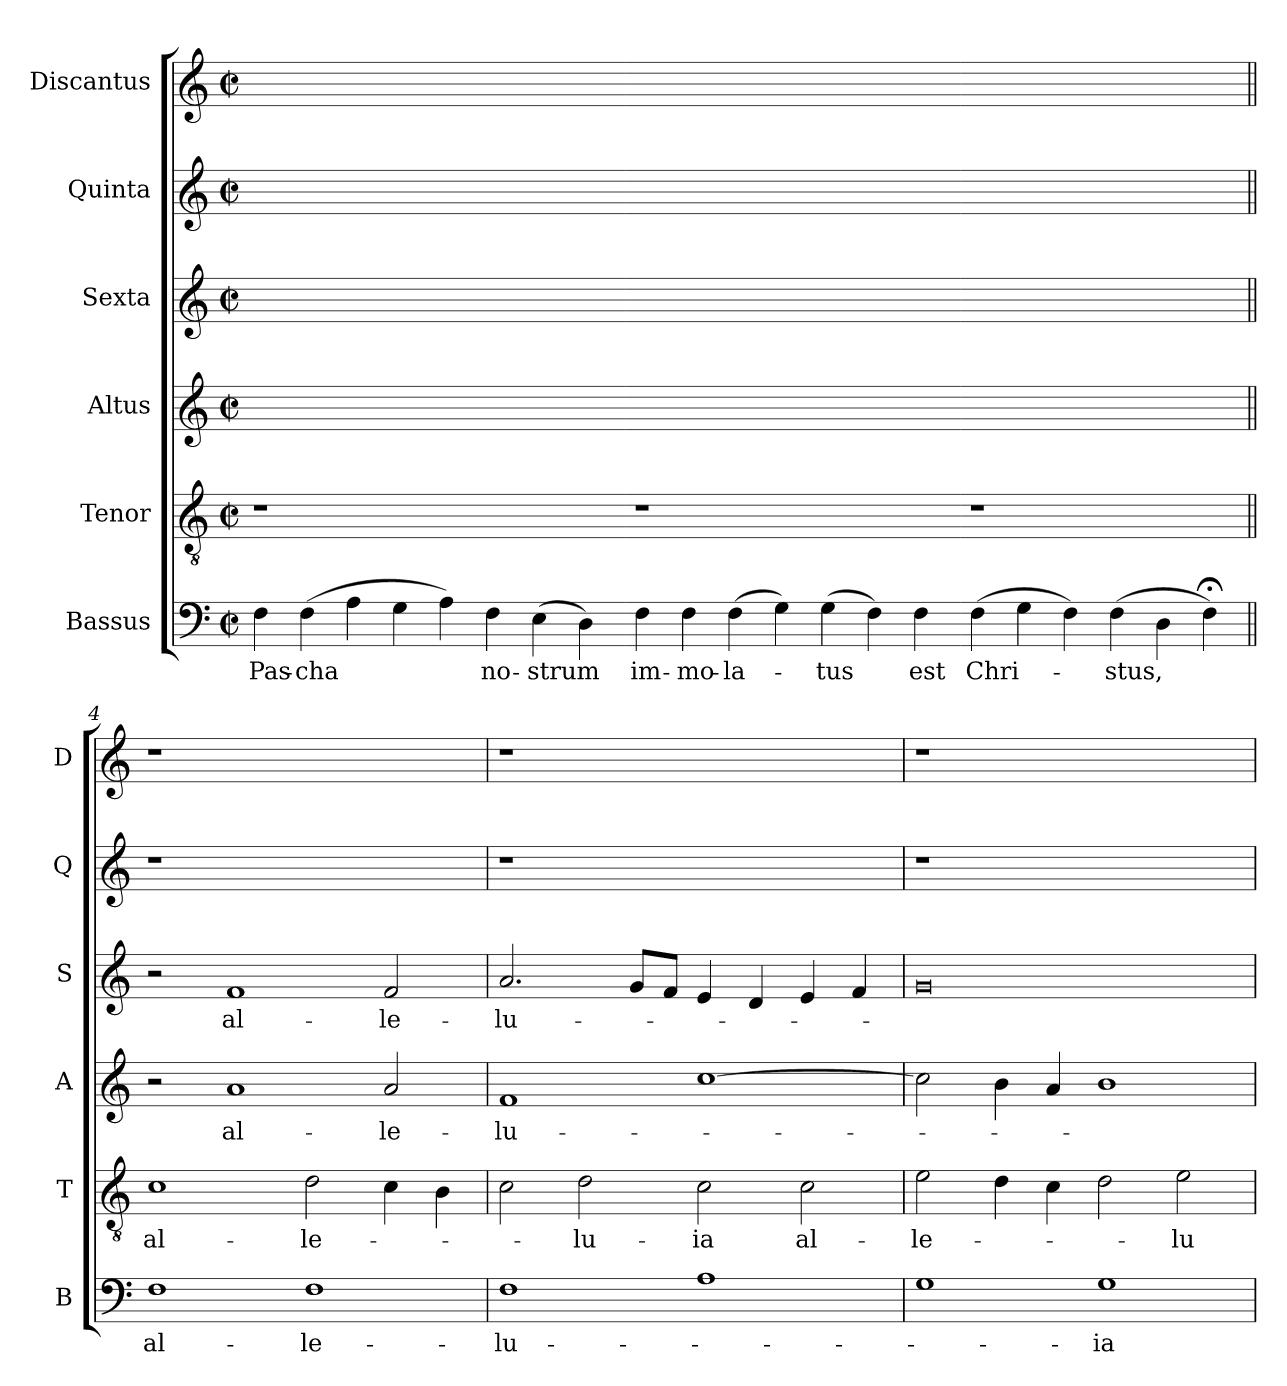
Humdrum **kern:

**kern	**text	**kern	**text	**kern	**text	**kern	**text	**kern	**kern
*part6	*part6	*part5	*part5	*part4	*part4	*part3	*part3	*part2	*part1
*staff6	*staff6	*staff5	*staff5	*staff4	*staff4	*staff3	*staff3	*staff2	*staff1
*I"Bassus	*	*I"Tenor	*	*I"Altus	*	*I"Sexta	*	*I"Quinta	*I"Discantus
*I'B	*	*I'T	*	*I'A	*	*I'S	*	*I'Q	*I'D
*clefF4	*	*clefGv2	*	*clefG2	*	*clefG2	*	*clefG2	*clefG2
*k[]	*	*k[]	*	*k[]	*	*k[]	*	*k[]	*k[]
*C:	*	*C:	*	*C:	*	*C:	*	*C:	*C:
*M2/2	*	*M2/2	*	*M2/2	*	*M2/2	*	*M2/2	*M2/2
*met(c|)	*	*met(c|)	*	*met(c|)	*	*met(c|)	*	*met(c|)	*met(c|)
=1	=1	=1	=1	=1	=1	=1	=1	=1	=1
!	!LO:LY:b	!	!	!	!	!	!	!	!
4F	Pas-	1r	.	0ryy	.	0ryy	.	0ryy	0ryy
!	!LO:LY:b	!	!	!	!	!	!	!	!
(>4F	-cha	.	.	.	.	.	.	.	.
4A	.	.	.	.	.	.	.	.	.
4G	.	.	.	.	.	.	.	.	.
4A)	.	1ryy	.	.	.	.	.	.	.
!	!LO:LY:b	!	!	!	!	!	!	!	!
4F	no-	.	.	.	.	.	.	.	.
!	!LO:LY:b	!	!	!	!	!	!	!	!
(>4E	-strum	.	.	.	.	.	.	.	.
4D)	.	.	.	.	.	.	.	.	.
=2-	=2-	=2-	=2-	=2-	=2-	=2-	=2-	=2-	=2-
!	!LO:LY:b	!	!	!	!	!	!	!	!
4F	im-	1r	.	1..ryy	.	1..ryy	.	1..ryy	1..ryy
!	!LO:LY:b	!	!	!	!	!	!	!	!
4F	-mo-	.	.	.	.	.	.	.	.
!	!LO:LY:b	!	!	!	!	!	!	!	!
(>4F	-la-	.	.	.	.	.	.	.	.
4G)	.	.	.	.	.	.	.	.	.
!	!LO:LY:b	!	!	!	!	!	!	!	!
(>4G	-tus	2.ryy	.	.	.	.	.	.	.
4F)	.	.	.	.	.	.	.	.	.
!	!LO:LY:b	!	!	!	!	!	!	!	!
4F	est	.	.	.	.	.	.	.	.
=3-	=3-	=3-	=3-	=3-	=3-	=3-	=3-	=3-	=3-
!	!LO:LY:b	!	!	!	!	!	!	!	!
(>4F	Chri-	1r	.	1.ryy	.	1.ryy	.	1.ryy	1.ryy
4G	.	.	.	.	.	.	.	.	.
4F)	.	.	.	.	.	.	.	.	.
!	!LO:LY:b	!	!	!	!	!	!	!	!
(>4F	-stus,	.	.	.	.	.	.	.	.
4D	.	2ryy	.	.	.	.	.	.	.
4F;<)	.	.	.	.	.	.	.	.	.
=4||	=4||	=4||	=4||	=4||	=4||	=4||	=4||	=4||	=4||
!	!LO:LY:b	!	!LO:LY:b	!	!	!	!	!	!
1F	al-	1c	al-	2r	.	2r	.	1r	1r
!	!	!	!	!	!LO:LY:b	!	!LO:LY:b	!	!
.	.	.	.	1a	al-	1f	al-	.	.
!	!LO:LY:b	!	!LO:LY:b	!	!	!	!	!	!
1F	-le-	2d\	-le-	.	.	.	.	1ryy	1ryy
!	!	!	!	!	!LO:LY:b	!	!LO:LY:b	!	!
.	.	4c\	.	2a/	-le-	2f/	-le-	.	.
.	.	4B\	.	.	.	.	.	.	.
!!LO:LB:g=z
=5	=5	=5	=5	=5	=5	=5	=5	=5	=5
!	!LO:LY:b	!	!	!	!LO:LY:b	!	!LO:LY:b	!	!
1F	-lu-	2c\	.	1f	-lu-	2.a/	-lu-	1r	1r
!	!	!	!LO:LY:b	!	!	!	!	!	!
.	.	2d\	-lu-	.	.	.	.	.	.
.	.	.	.	.	.	8g/L	.	.	.
.	.	.	.	.	.	8f/J	.	.	.
!	!	!	!LO:LY:b	!	!	!	!	!	!
1A	.	2c\	-ia	[1cc	.	4e/	.	1ryy	1ryy
.	.	.	.	.	.	4d/	.	.	.
!	!	!	!LO:LY:b	!	!	!	!	!	!
.	.	2c\	al-	.	.	4e/	.	.	.
.	.	.	.	.	.	4f/	.	.	.
=6	=6	=6	=6	=6	=6	=6	=6	=6	=6
!	!	!	!LO:LY:b	!	!	!	!	!	!
1G	.	2e\	-le-	2cc\]	.	0g	.	1r	1r
.	.	4d\	.	4b\	.	.	.	.	.
.	.	4c\	.	4a/	.	.	.	.	.
!	!LO:LY:b	!	!	!	!	!	!	!	!
1G	-ia	2d\	.	1b	.	.	.	1ryy	1ryy
!	!	!	!LO:LY:b	!	!	!	!	!	!
.	.	2e\	-lu-	.	.	.	.	.	.
=	=	=	=	=	=	=	=	=	=
*-	*-	*-	*-	*-	*-	*-	*-	*-	*-
